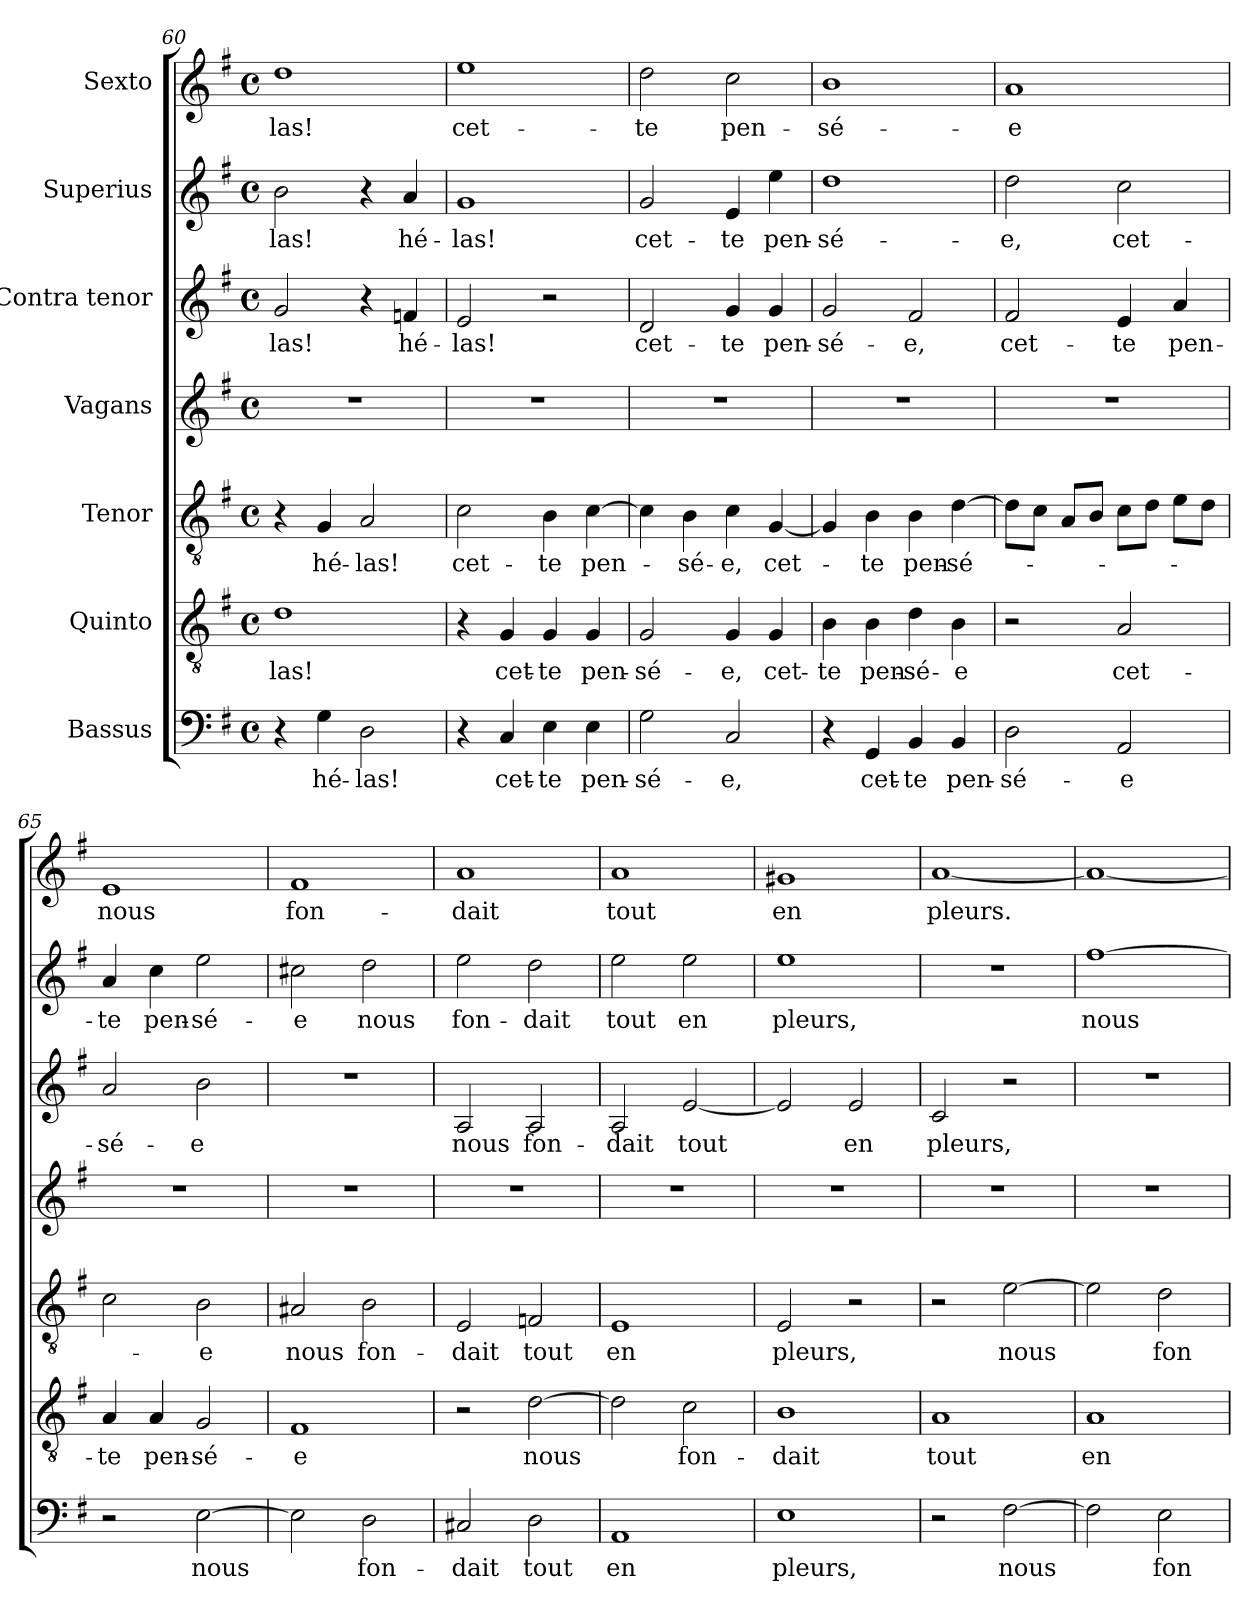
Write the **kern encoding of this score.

**kern	**text	**kern	**text	**kern	**text	**kern	**kern	**text	**kern	**text	**kern	**text
*part7	*part7	*part6	*part6	*part5	*part5	*part4	*part3	*part3	*part2	*part2	*part1	*part1
*staff7	*staff7	*staff6	*staff6	*staff5	*staff5	*staff4	*staff3	*staff3	*staff2	*staff2	*staff1	*staff1
*I"Bassus	*	*I"Quinto	*	*I"Tenor	*	*I"Vagans	*I"Contra tenor	*	*I"Superius	*	*I"Sexto	*
*clefF4	*	*clefGv2	*	*clefGv2	*	*clefG2	*clefG2	*	*clefG2	*	*clefG2	*
*k[f#]	*	*k[f#]	*	*k[f#]	*	*k[f#]	*k[f#]	*	*k[f#]	*	*k[f#]	*
*G:	*	*G:	*	*G:	*	*G:	*G:	*	*G:	*	*G:	*
*M4/4	*	*M4/4	*	*M4/4	*	*M4/4	*M4/4	*	*M4/4	*	*M4/4	*
*met(c)	*	*met(c)	*	*met(c)	*	*met(c)	*met(c)	*	*met(c)	*	*met(c)	*
=60	=60	=60	=60	=60	=60	=60	=60	=60	=60	=60	=60	=60
!	!	!	!LO:LY:b	!	!	!	!	!LO:LY:b	!	!LO:LY:b	!	!LO:LY:b
4r	.	1d	-las!	4r	.	1r	2g/	-las!	2b\	-las!	1dd	-las!
!	!LO:LY:b	!	!	!	!LO:LY:b	!	!	!	!	!	!	!
4G\	hé-	.	.	4G/	hé-	.	.	.	.	.	.	.
!	!LO:LY:b	!	!	!	!LO:LY:b	!	!	!	!	!	!	!
2D\	-las!	.	.	2A/	-las!	.	4r	.	4r	.	.	.
!	!	!	!	!	!	!	!	!LO:LY:b	!	!LO:LY:b	!	!
.	.	.	.	.	.	.	4fn/	hé-	4a/	hé-	.	.
=61	=61	=61	=61	=61	=61	=61	=61	=61	=61	=61	=61	=61
!	!	!	!	!	!LO:LY:b	!	!	!LO:LY:b	!	!LO:LY:b	!	!LO:LY:b
4r	.	4r	.	2c\	cet-	1r	2e/	-las!	1g	-las!	1ee	cet-
!	!LO:LY:b	!	!LO:LY:b	!	!	!	!	!	!	!	!	!
4C/	cet-	4G/	cet-	.	.	.	.	.	.	.	.	.
!	!LO:LY:b	!	!LO:LY:b	!	!LO:LY:b	!	!	!	!	!	!	!
4E\	-te	4G/	-te	4B\	-te	.	2r	.	.	.	.	.
!	!LO:LY:b	!	!LO:LY:b	!	!LO:LY:b	!	!	!	!	!	!	!
4E\	pen-	4G/	pen-	[4c\	pen-	.	.	.	.	.	.	.
!!LO:PB:g=z
=62	=62	=62	=62	=62	=62	=62	=62	=62	=62	=62	=62	=62
!	!LO:LY:b	!	!LO:LY:b	!	!	!	!	!LO:LY:b	!	!LO:LY:b	!	!LO:LY:b
2G\	-sé-	2G/	-sé-	4c\]	.	1r	2d/	cet-	2g/	cet-	2dd\	-te
!	!	!	!	!	!LO:LY:b	!	!	!	!	!	!	!
.	.	.	.	4B\	-sé-	.	.	.	.	.	.	.
!	!LO:LY:b	!	!LO:LY:b	!	!LO:LY:b	!	!	!LO:LY:b	!	!LO:LY:b	!	!LO:LY:b
2C/	-e,	4G/	-e,	4c\	-e,	.	4g/	-te	4e/	-te	2cc\	pen-
!	!	!	!LO:LY:b	!	!LO:LY:b	!	!	!LO:LY:b	!	!LO:LY:b	!	!
.	.	4G/	cet-	[4G/	cet-	.	4g/	pen-	4ee\	pen-	.	.
=63	=63	=63	=63	=63	=63	=63	=63	=63	=63	=63	=63	=63
!	!	!	!LO:LY:b	!	!	!	!	!LO:LY:b	!	!LO:LY:b	!	!LO:LY:b
4r	.	4B\	-te	4G/]	.	1r	2g/	-sé-	1dd	-sé-	1b	-sé-
!	!LO:LY:b	!	!LO:LY:b	!	!LO:LY:b	!	!	!	!	!	!	!
4GG/	cet-	4B\	pen-	4B\	-te	.	.	.	.	.	.	.
!	!LO:LY:b	!	!LO:LY:b	!	!LO:LY:b	!	!	!LO:LY:b	!	!	!	!
4BB/	-te	4d\	-sé-	4B\	pen-	.	2f#/	-e,	.	.	.	.
!	!LO:LY:b	!	!LO:LY:b	!	!LO:LY:b	!	!	!	!	!	!	!
4BB/	pen-	4B\	-e	[4d\	-sé-	.	.	.	.	.	.	.
=64	=64	=64	=64	=64	=64	=64	=64	=64	=64	=64	=64	=64
!	!LO:LY:b	!	!	!	!	!	!	!LO:LY:b	!	!LO:LY:b	!	!LO:LY:b
2D\	-sé-	2r	.	8d\L]	.	1r	2f#/	cet-	2dd\	-e,	1a	-e
.	.	.	.	8c\J	.	.	.	.	.	.	.	.
.	.	.	.	8A/L	.	.	.	.	.	.	.	.
.	.	.	.	8B/J	.	.	.	.	.	.	.	.
!	!LO:LY:b	!	!LO:LY:b	!	!	!	!	!LO:LY:b	!	!LO:LY:b	!	!
2AA/	-e	2A/	cet-	8c\L	.	.	4e/	-te	2cc\	cet-	.	.
.	.	.	.	8d\J	.	.	.	.	.	.	.	.
!	!	!	!	!	!	!	!	!LO:LY:b	!	!	!	!
.	.	.	.	8e\L	.	.	4a/	pen-	.	.	.	.
.	.	.	.	8d\J	.	.	.	.	.	.	.	.
=65	=65	=65	=65	=65	=65	=65	=65	=65	=65	=65	=65	=65
!	!	!	!LO:LY:b	!	!	!	!	!LO:LY:b	!	!LO:LY:b	!	!LO:LY:b
2r	.	4A/	-te	2c\	.	1r	2a/	-sé-	4a/	-te	1e	nous
!	!	!	!LO:LY:b	!	!	!	!	!	!	!LO:LY:b	!	!
.	.	4A/	pen-	.	.	.	.	.	4cc\	pen-	.	.
!	!LO:LY:b	!	!LO:LY:b	!	!LO:LY:b	!	!	!LO:LY:b	!	!LO:LY:b	!	!
[2E\	nous	2G/	-sé-	2B\	-e	.	2b\	-e	2ee\	-sé-	.	.
=66	=66	=66	=66	=66	=66	=66	=66	=66	=66	=66	=66	=66
!	!	!	!LO:LY:b	!	!LO:LY:b	!	!	!	!	!LO:LY:b	!	!LO:LY:b
2E\]	.	1F#	-e	2A#X/	nous	1r	1r	.	2cc#X\	-e	1f#	fon-
!	!LO:LY:b	!	!	!	!LO:LY:b	!	!	!	!	!LO:LY:b	!	!
2D\	fon-	.	.	2B\	fon-	.	.	.	2dd\	nous	.	.
=67	=67	=67	=67	=67	=67	=67	=67	=67	=67	=67	=67	=67
!	!LO:LY:b	!	!	!	!LO:LY:b	!	!	!LO:LY:b	!	!LO:LY:b	!	!LO:LY:b
2C#X/	-dait	2r	.	2E/	-dait	1r	2A/	nous	2ee\	fon-	1a	-dait
!	!LO:LY:b	!	!LO:LY:b	!	!LO:LY:b	!	!	!LO:LY:b	!	!LO:LY:b	!	!
2D\	tout	[2d\	nous	2Fn/	tout	.	2A/	fon-	2dd\	-dait	.	.
=68	=68	=68	=68	=68	=68	=68	=68	=68	=68	=68	=68	=68
!	!LO:LY:b	!	!	!	!LO:LY:b	!	!	!LO:LY:b	!	!LO:LY:b	!	!LO:LY:b
1AA	en	2d\]	.	1E	en	1r	2A/	-dait	2ee\	tout	1a	tout
!	!	!	!LO:LY:b	!	!	!	!	!LO:LY:b	!	!LO:LY:b	!	!
.	.	2c\	fon-	.	.	.	[2e/	tout	2ee\	en	.	.
!!LO:LB:g=z
=69	=69	=69	=69	=69	=69	=69	=69	=69	=69	=69	=69	=69
!	!LO:LY:b	!	!LO:LY:b	!	!LO:LY:b	!	!	!	!	!LO:LY:b	!	!LO:LY:b
1E	pleurs,	1B	-dait	2E/	pleurs,	1r	2e/]	.	1ee	pleurs,	1g#X	en
!	!	!	!	!	!	!	!	!LO:LY:b	!	!	!	!
.	.	.	.	2r	.	.	2e/	en	.	.	.	.
=70	=70	=70	=70	=70	=70	=70	=70	=70	=70	=70	=70	=70
!	!	!	!LO:LY:b	!	!	!	!	!LO:LY:b	!	!	!	!LO:LY:b
2r	.	1A	tout	2r	.	1r	2c/	pleurs,	1r	.	[1a	pleurs.
!	!LO:LY:b	!	!	!	!LO:LY:b	!	!	!	!	!	!	!
[2F#\	nous	.	.	[2e\	nous	.	2r	.	.	.	.	.
=71	=71	=71	=71	=71	=71	=71	=71	=71	=71	=71	=71	=71
!	!	!	!LO:LY:b	!	!	!	!	!	!	!LO:LY:b	!	!
2F#\]	.	1A	en	2e\]	.	1r	1r	.	[1ff#	nous	1a_	.
!	!LO:LY:b	!	!	!	!LO:LY:b	!	!	!	!	!	!	!
2E\	fon-	.	.	2d\	fon-	.	.	.	.	.	.	.
=	=	=	=	=	=	=	=	=	=	=	=	=
*-	*-	*-	*-	*-	*-	*-	*-	*-	*-	*-	*-	*-
